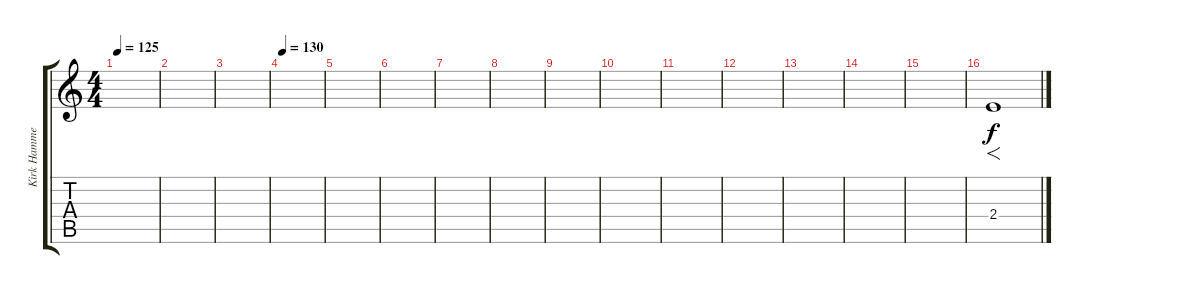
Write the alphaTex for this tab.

\track ("Kirk Hammet" "Kirk Hamme") {instrument acousticguitarsteel}
\staff {score tabs}
\tuning (E4 B3 G3 D3 A2 E2) {hide}
\ts (4 4)
\tempo 125
\clef g2
\ks c
|
|
|
\tempo 130
|
|
|
|
|
|
|
|
|
|
|
|
2.4.1{f}
